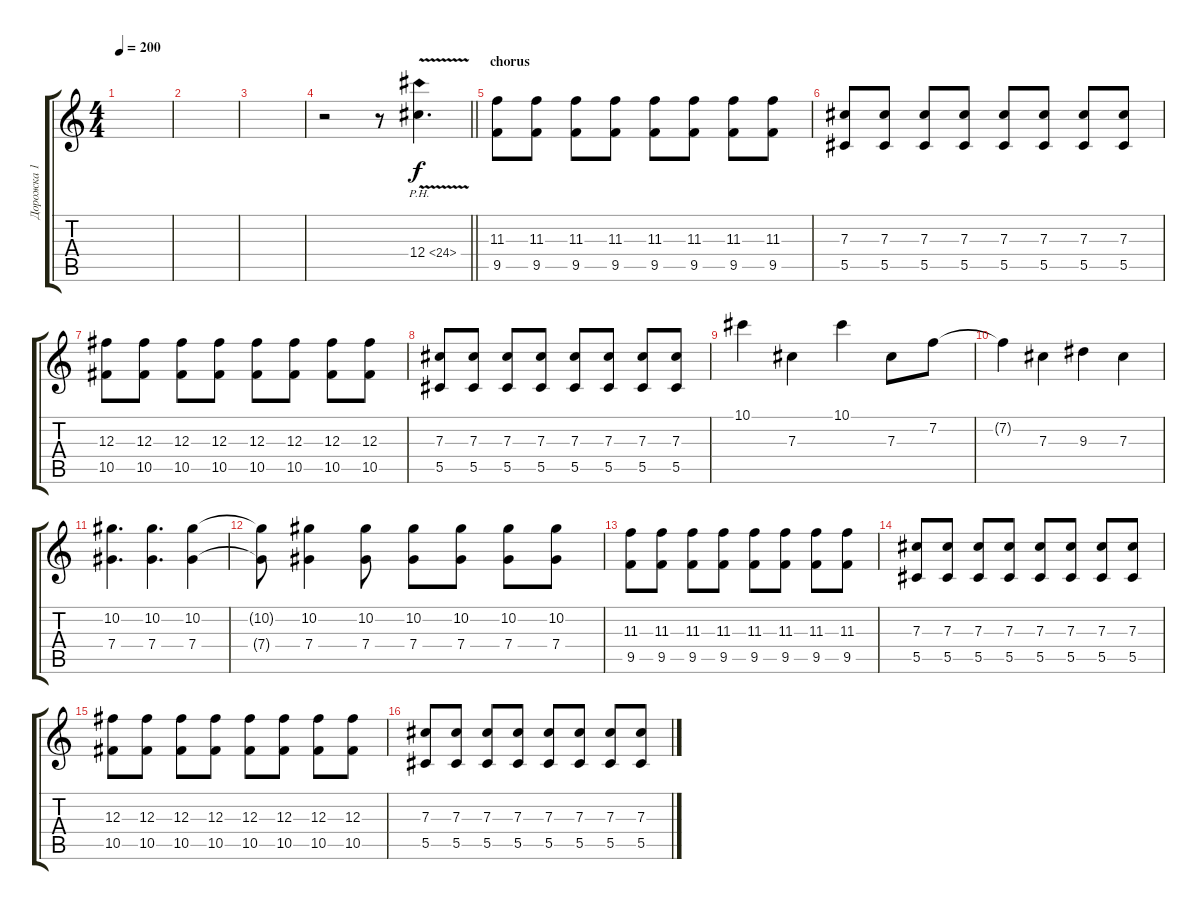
\track ("Дорожка 1" "Дорожка 1") {instrument distortionguitar}
\staff {score tabs}
\tuning (Eb4 Bb3 Gb3 Db3 Ab2 Db2) {hide}
\ts (4 4)
\tempo 200
\clef g2
\ks c
|
|
|
\barLineRight lightlight
r.2 r.8 12.4{ph 12 v}.4{d} |
\section ("" "chorus")
(11.3 9.5).8 (11.3 9.5).8 (11.3 9.5).8 (11.3 9.5).8 (11.3 9.5).8 (11.3 9.5).8 (11.3 9.5).8 (11.3 9.5).8 |
(7.3 5.5).8 (7.3 5.5).8 (7.3 5.5).8 (7.3 5.5).8 (7.3 5.5).8 (7.3 5.5).8 (7.3 5.5).8 (7.3 5.5).8 |
(12.3 10.5).8 (12.3 10.5).8 (12.3 10.5).8 (12.3 10.5).8 (12.3 10.5).8 (12.3 10.5).8 (12.3 10.5).8 (12.3 10.5).8 |
(7.3 5.5).8 (7.3 5.5).8 (7.3 5.5).8 (7.3 5.5).8 (7.3 5.5).8 (7.3 5.5).8 (7.3 5.5).8 (7.3 5.5).8 |
10.1.4 7.3.4 10.1.4 7.3.8 7.2.8 |
7.2{t}.4 7.3.4 9.3.4 7.3.4 |
(10.2 7.4).4{d} (10.2 7.4).4{d} (10.2 7.4).4 |
(10.2{t} 7.4{t}).8 (10.2 7.4).4 (10.2 7.4).8 (10.2 7.4).8 (10.2 7.4).8 (10.2 7.4).8 (10.2 7.4).8 |
(11.3 9.5).8 (11.3 9.5).8 (11.3 9.5).8 (11.3 9.5).8 (11.3 9.5).8 (11.3 9.5).8 (11.3 9.5).8 (11.3 9.5).8 |
(7.3 5.5).8 (7.3 5.5).8 (7.3 5.5).8 (7.3 5.5).8 (7.3 5.5).8 (7.3 5.5).8 (7.3 5.5).8 (7.3 5.5).8 |
(12.3 10.5).8 (12.3 10.5).8 (12.3 10.5).8 (12.3 10.5).8 (12.3 10.5).8 (12.3 10.5).8 (12.3 10.5).8 (12.3 10.5).8 |
(7.3 5.5).8 (7.3 5.5).8 (7.3 5.5).8 (7.3 5.5).8 (7.3 5.5).8 (7.3 5.5).8 (7.3 5.5).8 (7.3 5.5).8
